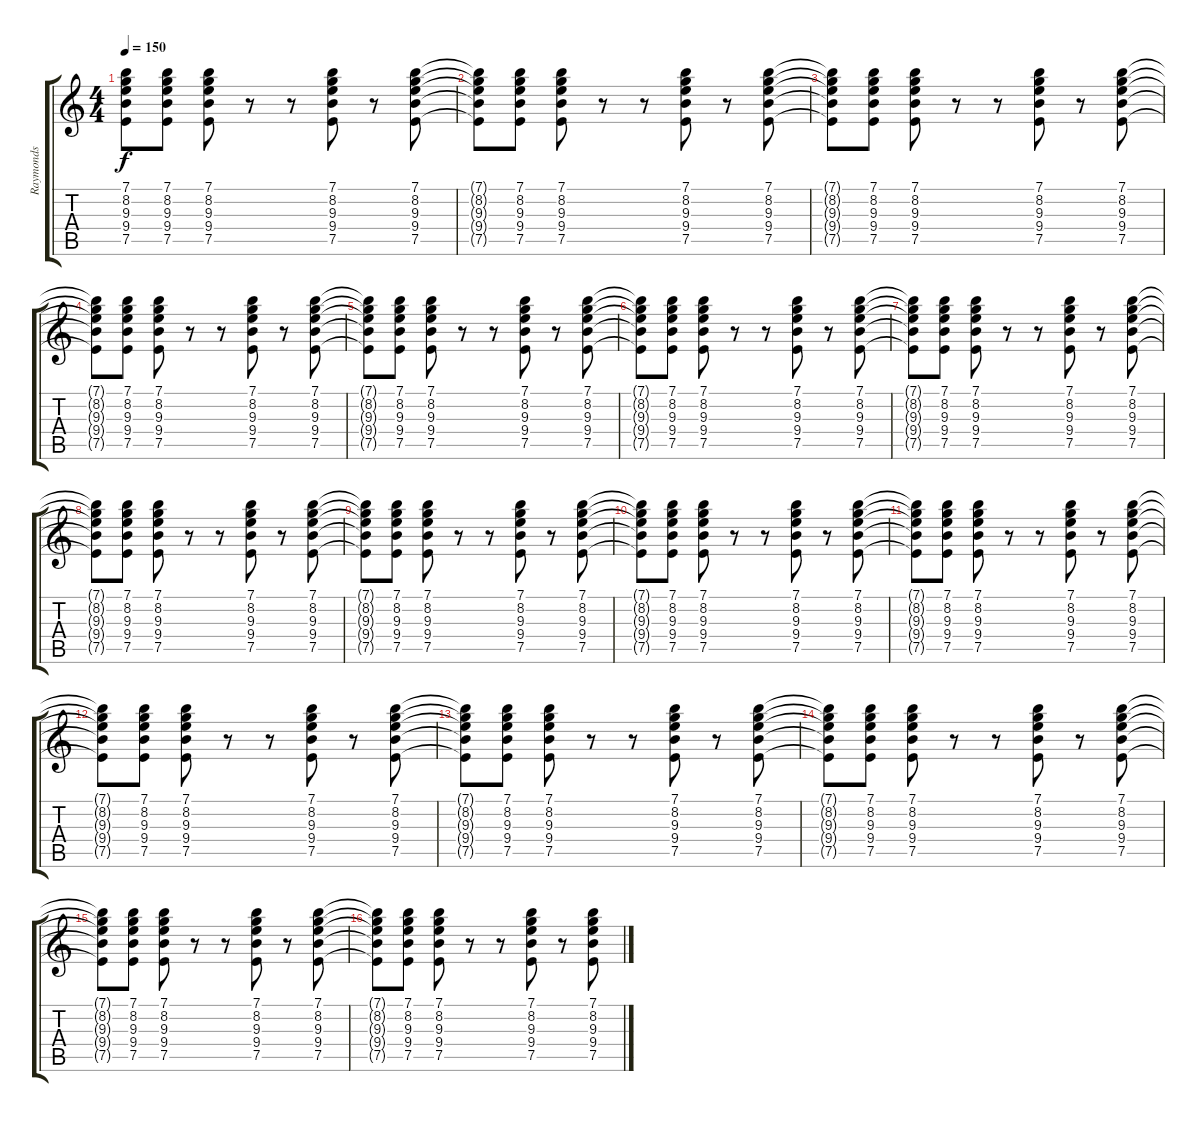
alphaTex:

\track ("Raymonds" "Raymonds") {instrument distortionguitar}
\staff {score tabs}
\tuning (E4 B3 G3 D3 A2 E2) {hide}
\ts (4 4)
\tempo 150
\clef g2
\ks c
(7.1{t} 8.2{t} 9.3{t} 9.4{t} 7.5{t}).8{dy f} (7.1 8.2 9.3 9.4 7.5).8 (7.1 8.2 9.3 9.4 7.5).8 r.8 r.8 (7.1 8.2 9.3 9.4 7.5).8 r.8 (7.1 8.2 9.3 9.4 7.5).8 |
(7.1{t} 8.2{t} 9.3{t} 9.4{t} 7.5{t}).8 (7.1 8.2 9.3 9.4 7.5).8 (7.1 8.2 9.3 9.4 7.5).8 r.8 r.8 (7.1 8.2 9.3 9.4 7.5).8 r.8 (7.1 8.2 9.3 9.4 7.5).8 |
(7.1{t} 8.2{t} 9.3{t} 9.4{t} 7.5{t}).8 (7.1 8.2 9.3 9.4 7.5).8 (7.1 8.2 9.3 9.4 7.5).8 r.8 r.8 (7.1 8.2 9.3 9.4 7.5).8 r.8 (7.1 8.2 9.3 9.4 7.5).8 |
(7.1{t} 8.2{t} 9.3{t} 9.4{t} 7.5{t}).8 (7.1 8.2 9.3 9.4 7.5).8 (7.1 8.2 9.3 9.4 7.5).8 r.8 r.8 (7.1 8.2 9.3 9.4 7.5).8 r.8 (7.1 8.2 9.3 9.4 7.5).8 |
(7.1{t} 8.2{t} 9.3{t} 9.4{t} 7.5{t}).8 (7.1 8.2 9.3 9.4 7.5).8 (7.1 8.2 9.3 9.4 7.5).8 r.8 r.8 (7.1 8.2 9.3 9.4 7.5).8 r.8 (7.1 8.2 9.3 9.4 7.5).8 |
(7.1{t} 8.2{t} 9.3{t} 9.4{t} 7.5{t}).8 (7.1 8.2 9.3 9.4 7.5).8 (7.1 8.2 9.3 9.4 7.5).8 r.8 r.8 (7.1 8.2 9.3 9.4 7.5).8 r.8 (7.1 8.2 9.3 9.4 7.5).8 |
(7.1{t} 8.2{t} 9.3{t} 9.4{t} 7.5{t}).8 (7.1 8.2 9.3 9.4 7.5).8 (7.1 8.2 9.3 9.4 7.5).8 r.8 r.8 (7.1 8.2 9.3 9.4 7.5).8 r.8 (7.1 8.2 9.3 9.4 7.5).8 |
(7.1{t} 8.2{t} 9.3{t} 9.4{t} 7.5{t}).8 (7.1 8.2 9.3 9.4 7.5).8 (7.1 8.2 9.3 9.4 7.5).8 r.8 r.8 (7.1 8.2 9.3 9.4 7.5).8 r.8 (7.1 8.2 9.3 9.4 7.5).8 |
(7.1{t} 8.2{t} 9.3{t} 9.4{t} 7.5{t}).8 (7.1 8.2 9.3 9.4 7.5).8 (7.1 8.2 9.3 9.4 7.5).8 r.8 r.8 (7.1 8.2 9.3 9.4 7.5).8 r.8 (7.1 8.2 9.3 9.4 7.5).8 |
(7.1{t} 8.2{t} 9.3{t} 9.4{t} 7.5{t}).8 (7.1 8.2 9.3 9.4 7.5).8 (7.1 8.2 9.3 9.4 7.5).8 r.8 r.8 (7.1 8.2 9.3 9.4 7.5).8 r.8 (7.1 8.2 9.3 9.4 7.5).8 |
(7.1{t} 8.2{t} 9.3{t} 9.4{t} 7.5{t}).8 (7.1 8.2 9.3 9.4 7.5).8 (7.1 8.2 9.3 9.4 7.5).8 r.8 r.8 (7.1 8.2 9.3 9.4 7.5).8 r.8 (7.1 8.2 9.3 9.4 7.5).8 |
(7.1{t} 8.2{t} 9.3{t} 9.4{t} 7.5{t}).8 (7.1 8.2 9.3 9.4 7.5).8 (7.1 8.2 9.3 9.4 7.5).8 r.8 r.8 (7.1 8.2 9.3 9.4 7.5).8 r.8 (7.1 8.2 9.3 9.4 7.5).8 |
(7.1{t} 8.2{t} 9.3{t} 9.4{t} 7.5{t}).8 (7.1 8.2 9.3 9.4 7.5).8 (7.1 8.2 9.3 9.4 7.5).8 r.8 r.8 (7.1 8.2 9.3 9.4 7.5).8 r.8 (7.1 8.2 9.3 9.4 7.5).8 |
(7.1{t} 8.2{t} 9.3{t} 9.4{t} 7.5{t}).8 (7.1 8.2 9.3 9.4 7.5).8 (7.1 8.2 9.3 9.4 7.5).8 r.8 r.8 (7.1 8.2 9.3 9.4 7.5).8 r.8 (7.1 8.2 9.3 9.4 7.5).8 |
(7.1{t} 8.2{t} 9.3{t} 9.4{t} 7.5{t}).8 (7.1 8.2 9.3 9.4 7.5).8 (7.1 8.2 9.3 9.4 7.5).8 r.8 r.8 (7.1 8.2 9.3 9.4 7.5).8 r.8 (7.1 8.2 9.3 9.4 7.5).8 |
(7.1{t} 8.2{t} 9.3{t} 9.4{t} 7.5{t}).8 (7.1 8.2 9.3 9.4 7.5).8 (7.1 8.2 9.3 9.4 7.5).8 r.8 r.8 (7.1 8.2 9.3 9.4 7.5).8 r.8 (7.1 8.2 9.3 9.4 7.5).8
